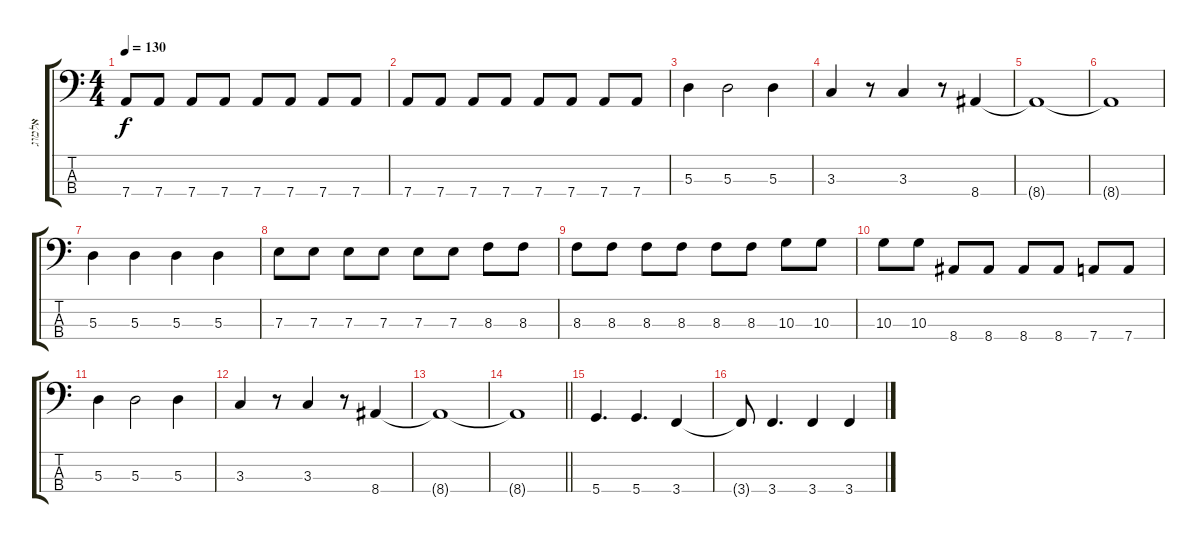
\track ("אלמוג" "אלמוג") {instrument electricbasspick}
\staff {score tabs}
\tuning (G2 D2 A1 D1) {hide}
\ts (4 4)
\tempo 130
\clef f4
\ks c
7.4.8{dy f} 7.4.8 7.4.8 7.4.8 7.4.8 7.4.8 7.4.8 7.4.8 |
7.4.8 7.4.8 7.4.8 7.4.8 7.4.8 7.4.8 7.4.8 7.4.8 |
5.3.4 5.3.2 5.3.4 |
3.3.4 r.8 3.3.4 r.8 8.4.4 |
8.4{t}.1 |
8.4{t}.1 |
5.3.4 5.3.4 5.3.4 5.3.4 |
7.3.8 7.3.8 7.3.8 7.3.8 7.3.8 7.3.8 8.3.8 8.3.8 |
8.3.8 8.3.8 8.3.8 8.3.8 8.3.8 8.3.8 10.3.8 10.3.8 |
10.3.8 10.3.8 8.4.8 8.4.8 8.4.8 8.4.8 7.4.8 7.4.8 |
5.3.4 5.3.2 5.3.4 |
3.3.4 r.8 3.3.4 r.8 8.4.4 |
8.4{t}.1 |
\barLineRight lightlight
8.4{t}.1 |
5.4.4{d} 5.4.4{d} 3.4.4 |
3.4{t}.8 3.4.4{d} 3.4.4 3.4.4
